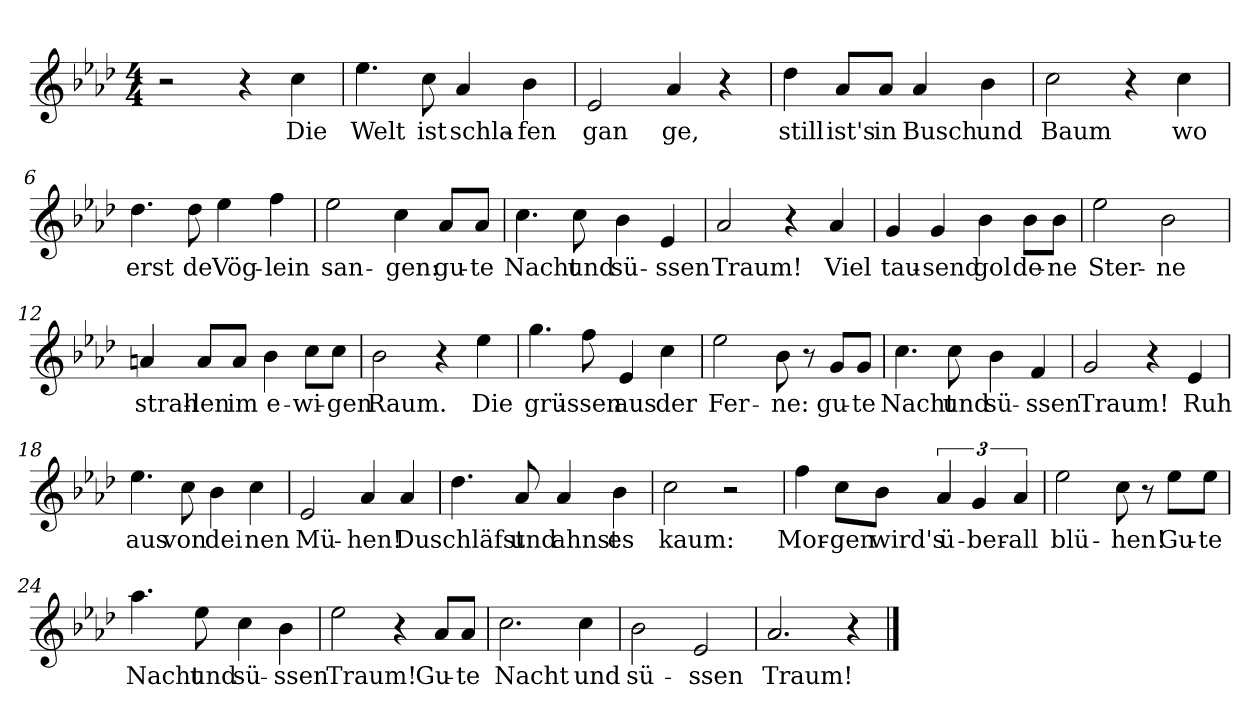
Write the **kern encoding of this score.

**kern	**text
*part1	*part1
*staff1	*staff1
*clefG2	*
*k[b-e-a-d-]	*
*M4/4	*
=1	=1
2r	.
4r	.
!	!LO:LY:b
4cc\	Die
=2	=2
!	!LO:LY:b
4.ee-\	Welt
!	!LO:LY:b
8cc\	ist
!	!LO:LY:b
4a-/	schla-
!	!LO:LY:b
4b-\	-fen
=3	=3
!	!LO:LY:b
2e-/	gan
!	!LO:LY:b
4a-/	-ge,
4r	.
=4	=4
!	!LO:LY:b
4dd-\	-still
!	!LO:LY:b
8a-/L	ist's
!	!LO:LY:b
8a-/J	in
!	!LO:LY:b
4a-/	Busch
!	!LO:LY:b
4b-\	und
=5	=5
!	!LO:LY:b
2cc\	Baum
4r	.
!	!LO:LY:b
4cc\	wo
=6	=6
!	!LO:LY:b
4.dd-\	erst
!	!LO:LY:b
8dd-\	de
!	!LO:LY:b
4ee-\	Vög-
!	!LO:LY:b
4ff\	-lein
=7	=7
!	!LO:LY:b
2ee-\	san-
!	!LO:LY:b
4cc\	-gen:
!	!LO:LY:b
8a-/L	gu-
!	!LO:LY:b
8a-/J	-te
!!LO:LB:g=z
=8	=8
!	!LO:LY:b
4.cc\	Nacht
!	!LO:LY:b
8cc\	und
!	!LO:LY:b
4b-\	sü-
!	!LO:LY:b
4e-/	-ssen
=9	=9
!	!LO:LY:b
2a-/	Traum!
4r	.
!	!LO:LY:b
4a-/	Viel
=10	=10
!	!LO:LY:b
4g/	tau-
!	!LO:LY:b
4g/	-send
!	!LO:LY:b
4b-\	gol
!	!LO:LY:b
8b-\L	-de-
!	!LO:LY:b
8b-\J	-ne
=11	=11
!	!LO:LY:b
2ee-\	Ster-
!	!LO:LY:b
2b-\	-ne
=12	=12
!	!LO:LY:b
4an/	strah-
!	!LO:LY:b
8a/L	-len
!	!LO:LY:b
8a/J	im
!	!LO:LY:b
4b-\	e-
!	!LO:LY:b
8cc\L	-wi-
!	!LO:LY:b
8cc\J	-gen
=13	=13
!	!LO:LY:b
2b-\	Raum.
4r	.
!	!LO:LY:b
4ee-\	Die
=14	=14
!	!LO:LY:b
4.gg\	grü-
!	!LO:LY:b
8ff\	-ssen
!	!LO:LY:b
4e-/	aus
!	!LO:LY:b
4cc\	der
!!LO:LB:g=z
=15	=15
!	!LO:LY:b
2ee-\	Fer-
!	!LO:LY:b
8b-\	-ne:
8r	.
!	!LO:LY:b
8g/L	gu-
!	!LO:LY:b
8g/J	-te
=16	=16
!	!LO:LY:b
4.cc\	Nacht
!	!LO:LY:b
8cc\	und
!	!LO:LY:b
4b-\	sü-
!	!LO:LY:b
4f/	-ssen
=17	=17
!	!LO:LY:b
2g/	Traum!
4r	.
!	!LO:LY:b
4e-/	Ruh
=18	=18
!	!LO:LY:b
4.ee-\	aus
!	!LO:LY:b
8cc\	von
!	!LO:LY:b
4b-\	dei
!	!LO:LY:b
4cc\	-nen
=19	=19
!	!LO:LY:b
2e-/	Mü-
!	!LO:LY:b
4a-/	-hen!
!	!LO:LY:b
4a-/	Du
=20	=20
!	!LO:LY:b
4.dd-\	schläfst
!	!LO:LY:b
8a-/	und
!	!LO:LY:b
4a-/	ahnst
!	!LO:LY:b
4b-\	es
=21	=21
!	!LO:LY:b
2cc\	kaum:
2r	.
!!LO:LB:g=z
=22	=22
!	!LO:LY:b
4ff\	Mor-
!	!LO:LY:b
8cc\L	-gen
!	!LO:LY:b
8b-\J	wird's
!	!LO:LY:b
6a-/	ü-
!	!LO:LY:b
6g/	-ber-
!	!LO:LY:b
6a-/	-all
=23	=23
!	!LO:LY:b
2ee-\	blü-
!	!LO:LY:b
8cc\	-hen!
8r	.
!	!LO:LY:b
8ee-\L	Gu-
!	!LO:LY:b
8ee-\J	-te
=24	=24
!	!LO:LY:b
4.aa-\	Nacht
!	!LO:LY:b
8ee-\	und
!	!LO:LY:b
4cc\	sü-
!	!LO:LY:b
4b-\	-ssen
=25	=25
!	!LO:LY:b
2ee-\	Traum!
4r	.
!	!LO:LY:b
8a-/L	Gu-
!	!LO:LY:b
8a-/J	-te
=26	=26
!	!LO:LY:b
2.cc\	Nacht
!	!LO:LY:b
4cc\	und
=27	=27
!	!LO:LY:b
2b-\	sü-
!	!LO:LY:b
2e-/	-ssen
=28	=28
!	!LO:LY:b
2.a-/	Traum!
4r	.
==	==
*-	*-
